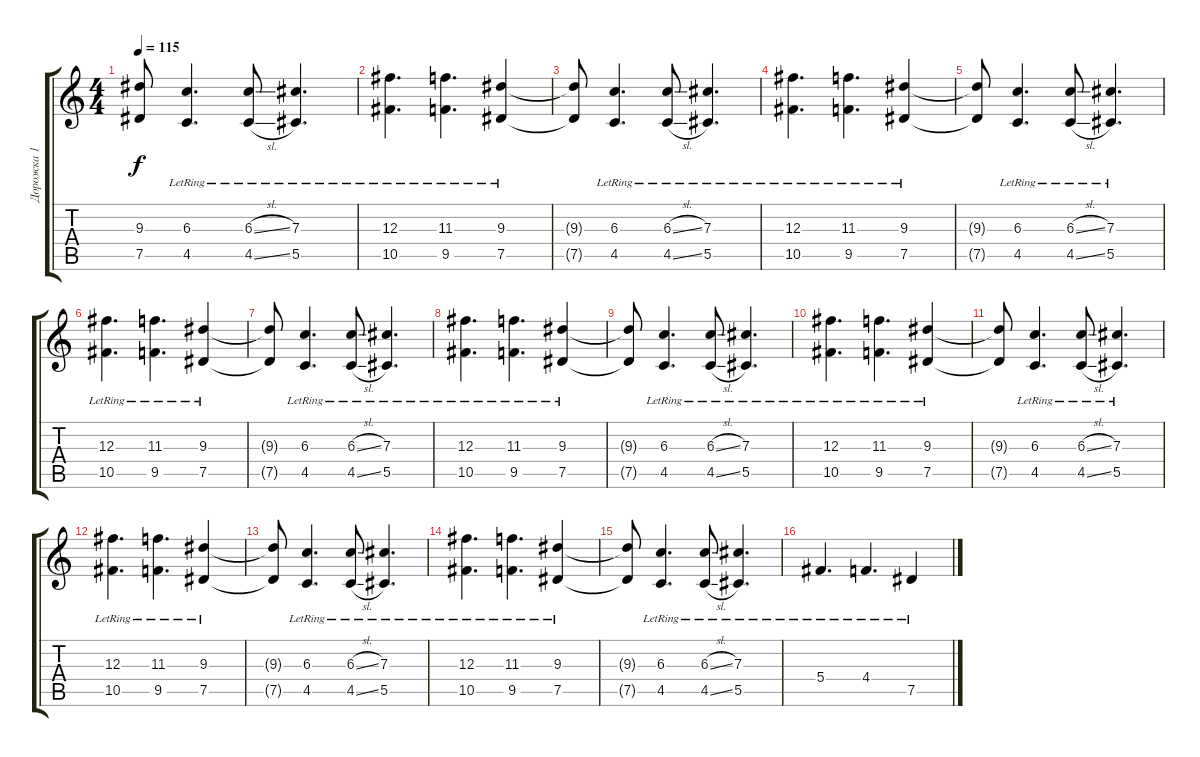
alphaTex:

\track ("Дорожка 1" "Дорожка 1") {instrument electricguitarjazz}
\staff {score tabs}
\tuning (Eb4 Bb3 Gb3 Db3 Ab2 Db2) {hide}
\ts (4 4)
\tempo 115
\clef g2
\ks c
(9.3{t} 7.5{t}).8{dy f} (6.3{lr} 4.5).4{d} (6.3{sl lr} 4.5{sl}).8 (7.3{lr} 5.5).4{d} |
(12.3{lr} 10.5).4{d} (11.3{lr} 9.5).4{d} (9.3{lr} 7.5).4 |
(9.3{t} 7.5{t}).8 (6.3{lr} 4.5).4{d} (6.3{sl lr} 4.5{sl}).8 (7.3{lr} 5.5).4{d} |
(12.3{lr} 10.5).4{d} (11.3{lr} 9.5).4{d} (9.3{lr} 7.5).4 |
(9.3{t} 7.5{t}).8 (6.3{lr} 4.5).4{d} (6.3{sl lr} 4.5{sl}).8 (7.3{lr} 5.5).4{d} |
(12.3{lr} 10.5).4{d} (11.3{lr} 9.5).4{d} (9.3{lr} 7.5).4 |
(9.3{t} 7.5{t}).8 (6.3{lr} 4.5).4{d} (6.3{sl lr} 4.5{sl}).8 (7.3{lr} 5.5).4{d} |
(12.3{lr} 10.5).4{d} (11.3{lr} 9.5).4{d} (9.3{lr} 7.5).4 |
(9.3{t} 7.5{t}).8 (6.3{lr} 4.5).4{d} (6.3{sl lr} 4.5{sl}).8 (7.3{lr} 5.5).4{d} |
(12.3{lr} 10.5).4{d} (11.3{lr} 9.5).4{d} (9.3{lr} 7.5).4 |
(9.3{t} 7.5{t}).8 (6.3{lr} 4.5).4{d} (6.3{sl lr} 4.5{sl}).8 (7.3{lr} 5.5).4{d} |
(12.3{lr} 10.5).4{d} (11.3{lr} 9.5).4{d} (9.3{lr} 7.5).4 |
(9.3{t} 7.5{t}).8 (6.3{lr} 4.5).4{d} (6.3{sl lr} 4.5{sl}).8 (7.3{lr} 5.5).4{d} |
(12.3{lr} 10.5).4{d} (11.3{lr} 9.5).4{d} (9.3{lr} 7.5).4 |
(9.3{t} 7.5{t}).8 (6.3{lr} 4.5).4{d} (6.3{sl lr} 4.5{sl}).8 (7.3{lr} 5.5).4{d} |
5.4{lr}.4{d} 4.4{lr}.4{d} 7.5{lr}.4
